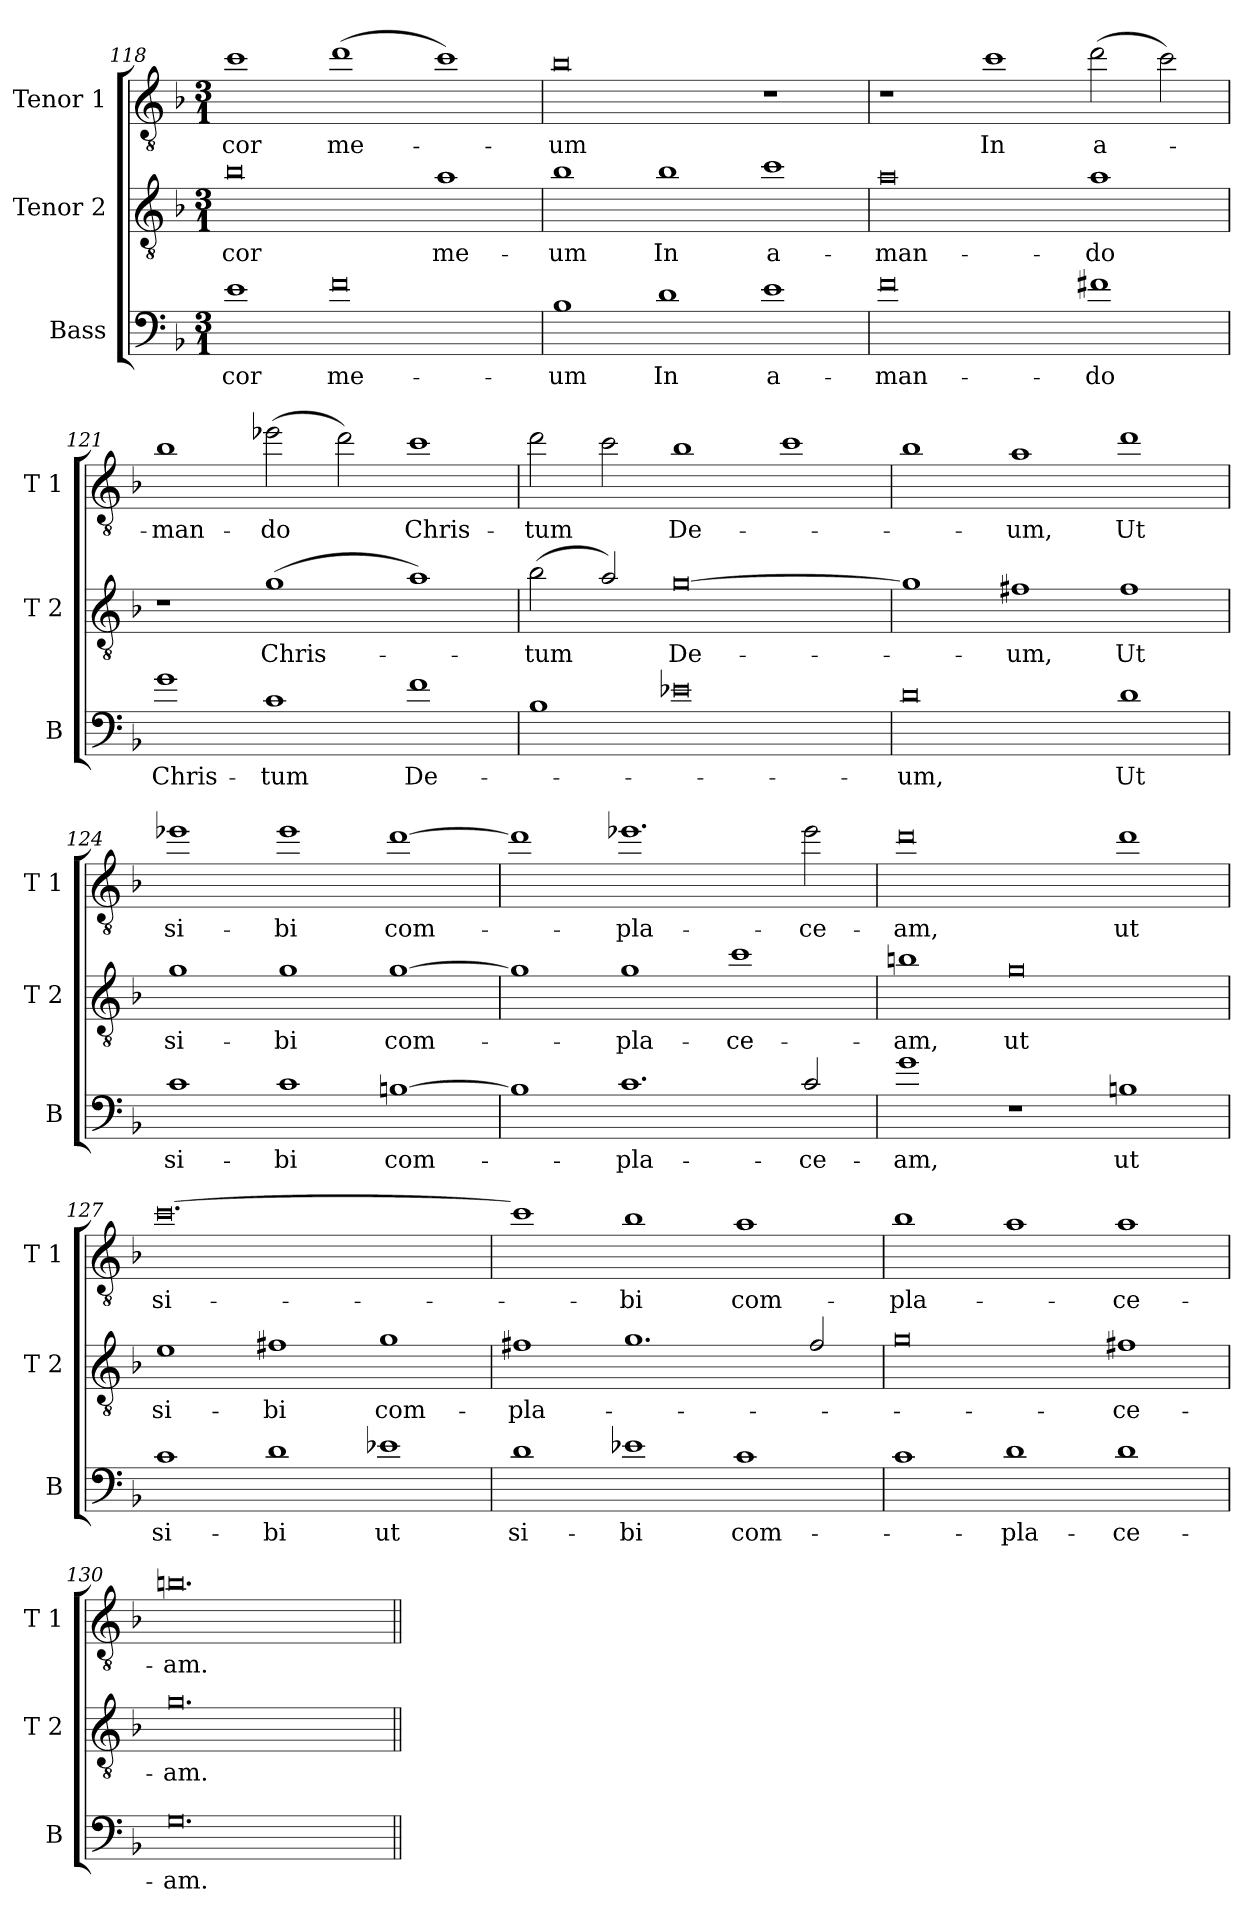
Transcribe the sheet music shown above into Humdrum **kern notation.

**kern	**text	**kern	**text	**kern	**text
*part3	*part3	*part2	*part2	*part1	*part1
*staff3	*staff3	*staff2	*staff2	*staff1	*staff1
*I"Bass	*	*I"Tenor 2	*	*I"Tenor 1	*
*I'B	*	*I'T 2	*	*I'T 1	*
*clefF4	*	*clefGv2	*	*clefGv2	*
*ITrd7c12	*	*ITrd7c12	*	*ITrd7c12	*
*k[b-]	*	*k[b-]	*	*k[b-]	*
*F:	*	*F:	*	*F:	*
*M3/1	*	*M3/1	*	*M3/1	*
=118	=118	=118	=118	=118	=118
!	!LO:LY:b	!	!LO:LY:b	!	!LO:LY:b
1E	cor	0B-	cor	1c	cor
!	!LO:LY:b	!	!	!	!LO:LY:b
0F	me-	.	.	(>1d	me-
!	!	!	!LO:LY:b	!	!
.	.	1A	me-	1c)	.
=119	=119	=119	=119	=119	=119
!	!LO:LY:b	!	!LO:LY:b	!	!LO:LY:b
1BB-	-um	1B-	-um	0B-	-um
!	!LO:LY:b	!	!LO:LY:b	!	!
1D	In	1B-	In	.	.
!	!LO:LY:b	!	!LO:LY:b	!	!
1E	a-	1c	a-	1r	.
=120	=120	=120	=120	=120	=120
!	!LO:LY:b	!	!LO:LY:b	!	!
0F	-man-	0A	-man-	1r	.
!	!	!	!	!	!LO:LY:b
.	.	.	.	1c	In
!	!LO:LY:b	!	!LO:LY:b	!	!LO:LY:b
1F#X	-do	1A	-do	(>2d\	a-
.	.	.	.	2c\)	.
=121	=121	=121	=121	=121	=121
!	!LO:LY:b	!	!	!	!LO:LY:b
1G	Chris-	1r	.	1B-	-man-
!	!LO:LY:b	!	!LO:LY:b	!	!LO:LY:b
1C	-tum	(<1G	Chris-	(>2e-X\	-do
.	.	.	.	2d\)	.
!	!LO:LY:b	!	!	!	!LO:LY:b
1F	De-	1A)	.	1c	Chris-
!!LO:PB:g=z
=122	=122	=122	=122	=122	=122
!	!	!	!LO:LY:b	!	!LO:LY:b
1BB-	.	(>2B-\	-tum	2d\	-tum
.	.	2A/)	.	2c\	.
!	!	!	!LO:LY:b	!	!LO:LY:b
0E-X	.	[0G	De-	1B-	De-
.	.	.	.	1c	.
=123	=123	=123	=123	=123	=123
!	!LO:LY:b	!	!	!	!
0D	-um,	1G]	.	1B-	.
!	!	!	!LO:LY:b	!	!LO:LY:b
.	.	1F#X	-um,	1A	-um,
!	!LO:LY:b	!	!LO:LY:b	!	!LO:LY:b
1D	Ut	1F#	Ut	1d	Ut
=124	=124	=124	=124	=124	=124
!	!LO:LY:b	!	!LO:LY:b	!	!LO:LY:b
1C	si-	1G	si-	1e-X	si-
!	!LO:LY:b	!	!LO:LY:b	!	!LO:LY:b
1C	-bi	1G	-bi	1e-	-bi
!	!LO:LY:b	!	!LO:LY:b	!	!LO:LY:b
[1BBn	com-	[1G	com-	[1d	com-
=125	=125	=125	=125	=125	=125
1BB]	.	1G]	.	1d]	.
!	!LO:LY:b	!	!LO:LY:b	!	!LO:LY:b
1.C	-pla-	1G	-pla-	1.e-X	-pla-
!	!	!	!LO:LY:b	!	!
.	.	1c	-ce-	.	.
!	!LO:LY:b	!	!	!	!LO:LY:b
2C/	-ce-	.	.	2e-\	-ce-
=126	=126	=126	=126	=126	=126
!	!LO:LY:b	!	!LO:LY:b	!	!LO:LY:b
1G	-am,	1Bn	-am,	0d	-am,
!	!	!	!LO:LY:b	!	!
1r	.	0G	ut	.	.
!	!LO:LY:b	!	!	!	!LO:LY:b
1BBn	ut	.	.	1d	ut
=127	=127	=127	=127	=127	=127
!	!LO:LY:b	!	!LO:LY:b	!	!LO:LY:b
1C	si-	1E	si-	[0.c	si-
!	!LO:LY:b	!	!LO:LY:b	!	!
1D	-bi	1F#X	-bi	.	.
!	!LO:LY:b	!	!LO:LY:b	!	!
1E-X	ut	1G	com-	.	.
!!LO:LB:g=z
=128	=128	=128	=128	=128	=128
!	!LO:LY:b	!	!LO:LY:b	!	!
1D	si-	1F#X	-pla-	1c]	.
!	!LO:LY:b	!	!	!	!LO:LY:b
1E-X	-bi	1.G	.	1B-	-bi
!	!LO:LY:b	!	!	!	!LO:LY:b
1C	com-	.	.	1A	com-
.	.	2F#/	.	.	.
=129	=129	=129	=129	=129	=129
!	!	!	!	!	!LO:LY:b
1C	.	0G	.	1B-	-pla-
!	!LO:LY:b	!	!	!	!
1D	-pla-	.	.	1A	.
!	!LO:LY:b	!	!LO:LY:b	!	!LO:LY:b
1D	-ce-	1F#X	-ce-	1A	-ce-
=130	=130	=130	=130	=130	=130
!	!LO:LY:b	!	!LO:LY:b	!	!LO:LY:b
0.GG	-am.	0.G	-am.	0.Bn	-am.
=||	=||	=||	=||	=||	=||
*-	*-	*-	*-	*-	*-
